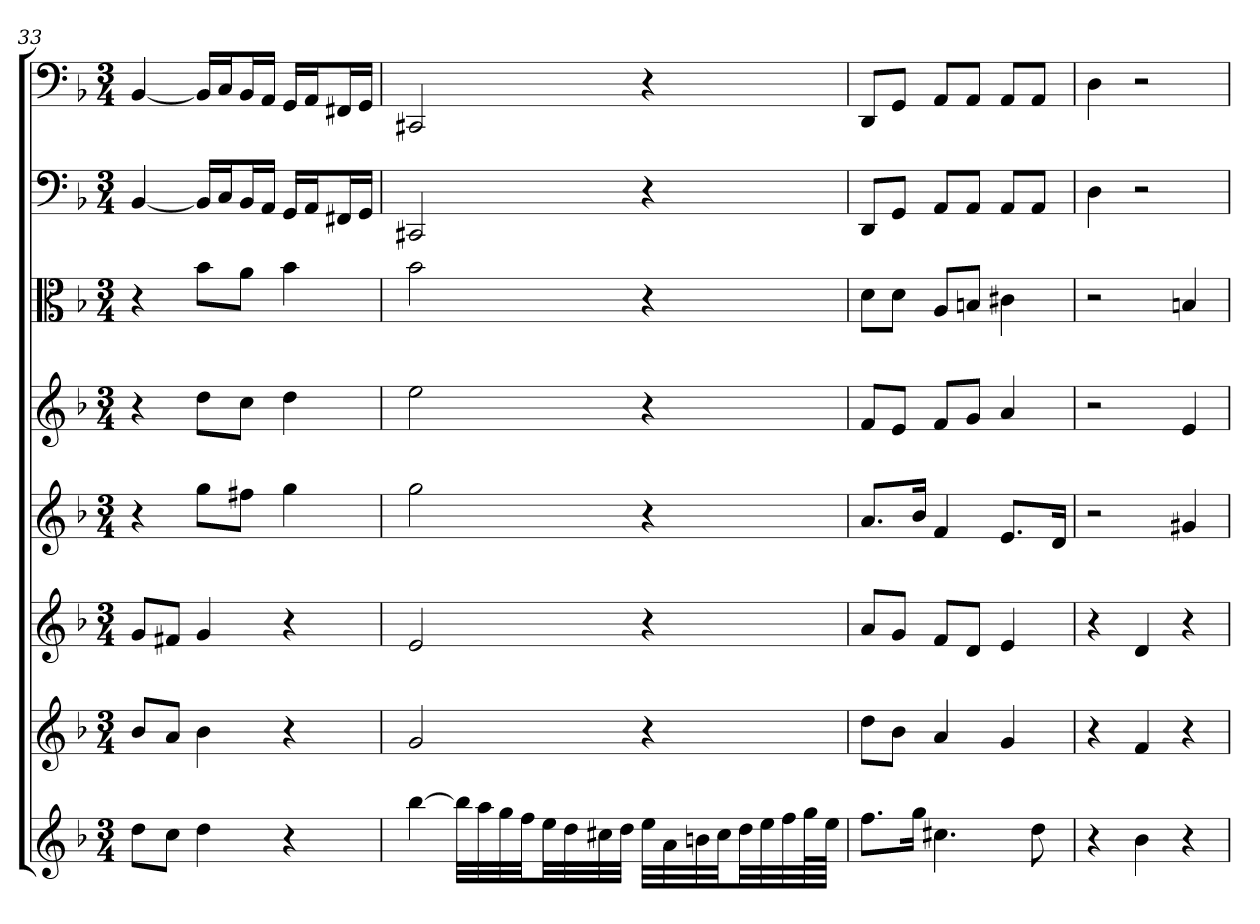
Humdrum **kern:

**kern	**kern	**kern	**kern	**kern	**kern	**kern	**kern
*part8	*part7	*part6	*part5	*part4	*part3	*part2	*part1
*staff8	*staff7	*staff6	*staff5	*staff4	*staff3	*staff2	*staff1
*	*	*	*	*	*clefC3	*clefF4	*clefF4
*k[b-]	*k[b-]	*k[b-]	*k[b-]	*k[b-]	*k[b-]	*k[b-]	*k[b-]
*d:	*d:	*d:	*d:	*d:	*d:	*d:	*d:
*M3/4	*M3/4	*M3/4	*M3/4	*M3/4	*M3/4	*M3/4	*M3/4
=33	=33	=33	=33	=33	=33	=33	=33
8ddL	8b-L	8gL	4r	4r	4r	[4BB-	[4BB-
8ccJ	8aJ	8f#XJ	.	.	.	.	.
4dd	4b-	4g	8ggL	8ddL	8b-\L	16BB-/LL]	16BB-/LL]
.	.	.	.	.	.	16C/J	16C/J
.	.	.	8ff#XJ	8ccJ	8a\J	16BB-/L	16BB-/L
.	.	.	.	.	.	16AA/JJ	16AA/JJ
4r	4r	4r	4gg	4dd	4b-	16GG/LL	16GG/LL
.	.	.	.	.	.	16AA/J	16AA/J
.	.	.	.	.	.	16FF#X/L	16FF#X/L
.	.	.	.	.	.	16GG/JJ	16GG/JJ
=34	=34	=34	=34	=34	=34	=34	=34
[4bb-	2g	2e	2gg	2ee	2b-	2CC#X	2CC#X
32bb-LLL]	.	.	.	.	.	.	.
32aa	.	.	.	.	.	.	.
32gg	.	.	.	.	.	.	.
32ffJJ	.	.	.	.	.	.	.
32eeLL	.	.	.	.	.	.	.
32dd	.	.	.	.	.	.	.
32cc#X	.	.	.	.	.	.	.
32ddJJJ	.	.	.	.	.	.	.
32eeLLL	4r	4r	4r	4r	4r	4r	4r
32a	.	.	.	.	.	.	.
32bn	.	.	.	.	.	.	.
32cc#JJ	.	.	.	.	.	.	.
32ddLL	.	.	.	.	.	.	.
32ee	.	.	.	.	.	.	.
32ff	.	.	.	.	.	.	.
64ggL	.	.	.	.	.	.	.
64eeJJJJ	.	.	.	.	.	.	.
=35	=35	=35	=35	=35	=35	=35	=35
8.ffL	8ddL	8aL	8.aL	8fL	8d\L	8DD/L	8DD/L
.	8b-J	8gJ	.	8eJ	8d\J	8GG/J	8GG/J
16ggJk	.	.	16b-Jk	.	.	.	.
4.cc#X	4a	8fL	4f	8fL	8A/L	8AA/L	8AA/L
.	.	8dJ	.	8gJ	8Bn/J	8AA/J	8AA/J
.	4g	4e	8.eL	4a	4c#X	8AA/L	8AA/L
8dd	.	.	.	.	.	8AA/J	8AA/J
.	.	.	16dJk	.	.	.	.
=36	=36	=36	=36	=36	=36	=36	=36
4r	4r	4r	2r	2r	2r	4D	4D
4b-	4f	4d	.	.	.	2r	2r
4r	4r	4r	4g#X	4e	4Bn	.	.
=	=	=	=	=	=	=	=
*-	*-	*-	*-	*-	*-	*-	*-
